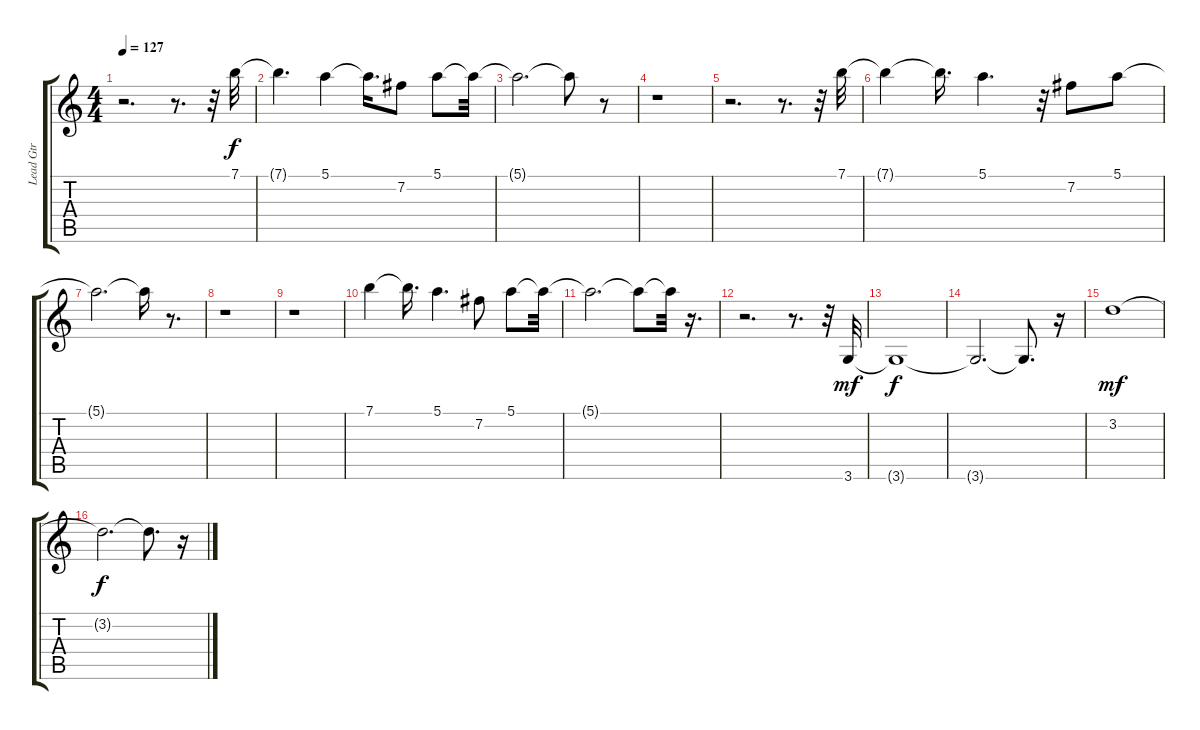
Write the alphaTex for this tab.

\track ("Lead Gtr            " "Lead Gtr  ") {instrument overdrivenguitar}
\staff {score tabs}
\tuning (E4 B3 G3 D3 A2 E2) {hide}
\ts (4 4)
\tempo 127
\clef g2
\ks c
r.2{d dy f} r.8{d} r.32 7.1.32 |
7.1{t}.4{d} 5.1.4 5.1{t}.16{d} 7.2.8 5.1.8 5.1{t}.32 |
5.1{t}.2{d} 5.1{t}.8 r.8 |
r.1 |
r.2{d} r.8{d} r.32 7.1.32 |
7.1{t}.4 7.1{t}.16{d} 5.1.4{d} r.32 7.2.8 5.1.8 |
5.1{t}.2{d} 5.1{t}.16 r.8{d} |
r.1 |
r.1 |
7.1.4 7.1{t}.16{d} 5.1.4{d} 7.2.8 5.1.8 5.1{t}.32 |
5.1{t}.2{d} 5.1{t}.8 5.1{t}.32 r.16{d} |
r.2{d} r.8{d} r.32 3.6.32{dy mf} |
3.6{t}.1{dy f} |
3.6{t}.2{d} 3.6{t}.8{d} r.16 |
3.2.1{dy mf} |
3.2{t}.2{d dy f} 3.2{t}.8{d} r.16
